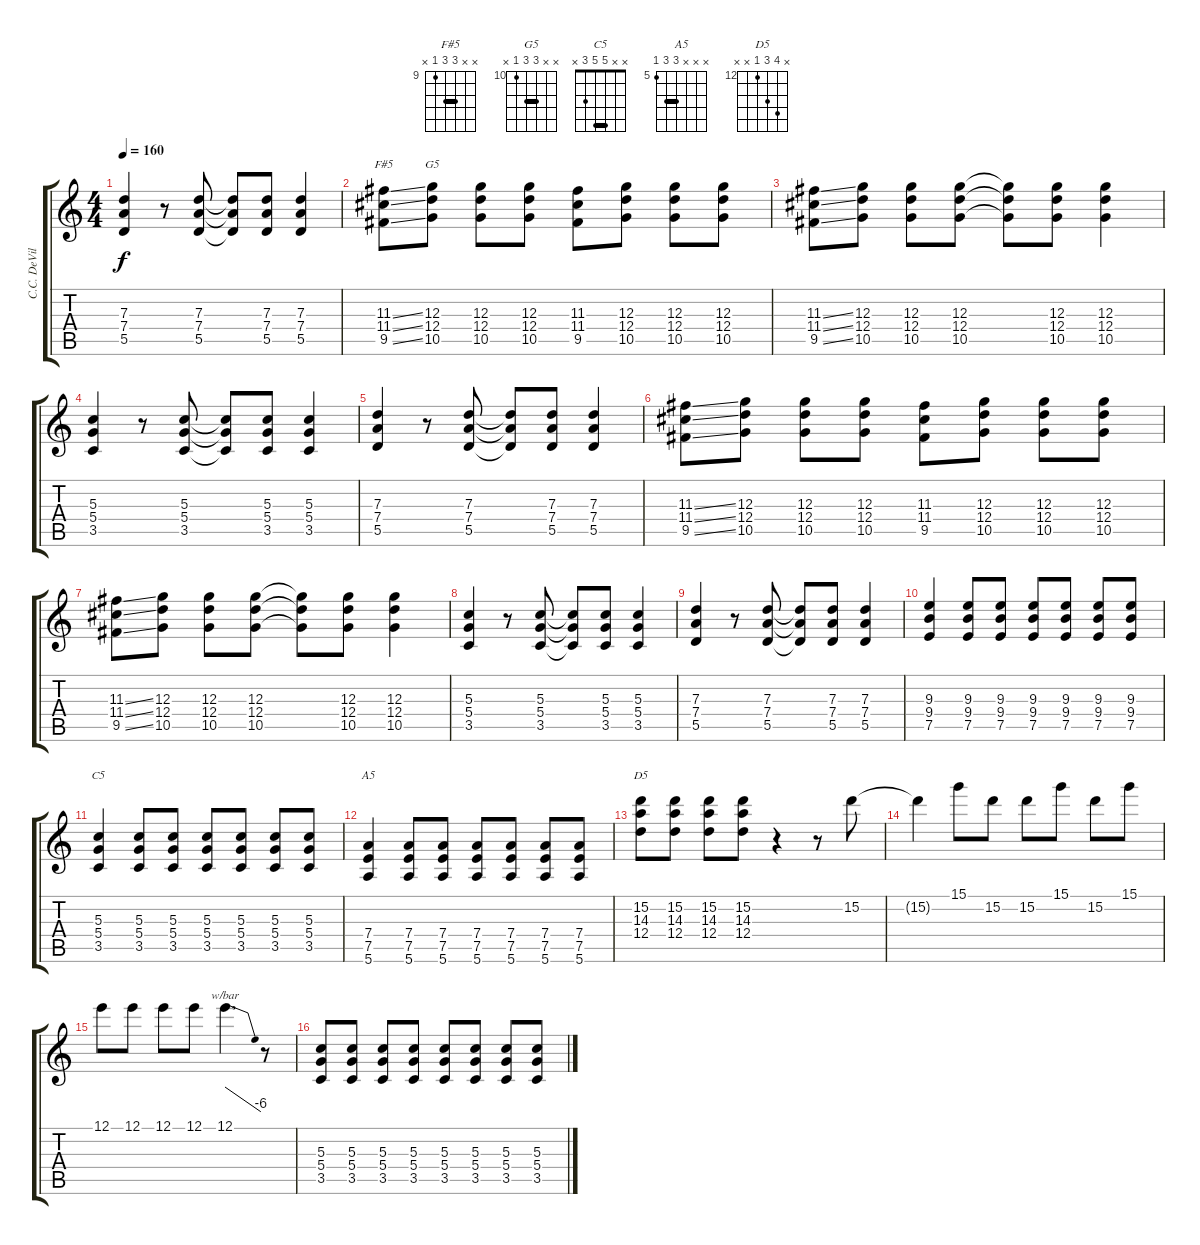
\track ("C.C. DeVille" "C.C. DeVil") {instrument distortionguitar}
\staff {score tabs}
\tuning (E4 B3 G3 D3 A2 E2) {hide}
\chord ("F#5" x x 11 11 9 x) {firstfret 9 barre 11}
\chord ("G5" x x 12 12 10 x) {firstfret 10 barre 12}
\chord ("C5" x x 5 5 3 x) {barre 5}
\chord ("A5" x x x 7 7 5) {firstfret 5 barre 7}
\chord ("D5" x 15 14 12 x x) {firstfret 12}
\ts (4 4)
\tempo 160
\clef g2
\ks c
(7.3 7.4 5.5).4{dy f} r.8 (7.3 7.4 5.5).8 (7.3{t} 7.4{t} 5.5{t}).8 (7.3 7.4 5.5).8 (7.3 7.4 5.5).4 |
(11.3{ss} 11.4{ss} 9.5{ss}).8{ch "F#5"} (12.3 12.4 10.5).8{ch "G5"} (12.3 12.4 10.5).8 (12.3 12.4 10.5).8 (11.3 11.4 9.5).8 (12.3 12.4 10.5).8 (12.3 12.4 10.5).8 (12.3 12.4 10.5).8 |
(11.3{ss} 11.4{ss} 9.5{ss}).8 (12.3 12.4 10.5).8 (12.3 12.4 10.5).8 (12.3 12.4 10.5).8 (12.3{t} 12.4{t} 10.5{t}).8 (12.3 12.4 10.5).8 (12.3 12.4 10.5).4 |
(5.3 5.4 3.5).4 r.8 (5.3 5.4 3.5).8 (5.3{t} 5.4{t} 3.5{t}).8 (5.3 5.4 3.5).8 (5.3 5.4 3.5).4 |
(7.3 7.4 5.5).4 r.8 (7.3 7.4 5.5).8 (7.3{t} 7.4{t} 5.5{t}).8 (7.3 7.4 5.5).8 (7.3 7.4 5.5).4 |
(11.3{ss} 11.4{ss} 9.5{ss}).8 (12.3 12.4 10.5).8 (12.3 12.4 10.5).8 (12.3 12.4 10.5).8 (11.3 11.4 9.5).8 (12.3 12.4 10.5).8 (12.3 12.4 10.5).8 (12.3 12.4 10.5).8 |
(11.3{ss} 11.4{ss} 9.5{ss}).8 (12.3 12.4 10.5).8 (12.3 12.4 10.5).8 (12.3 12.4 10.5).8 (12.3{t} 12.4{t} 10.5{t}).8 (12.3 12.4 10.5).8 (12.3 12.4 10.5).4 |
(5.3 5.4 3.5).4 r.8 (5.3 5.4 3.5).8 (5.3{t} 5.4{t} 3.5{t}).8 (5.3 5.4 3.5).8 (5.3 5.4 3.5).4 |
(7.3 7.4 5.5).4 r.8 (7.3 7.4 5.5).8 (7.3{t} 7.4{t} 5.5{t}).8 (7.3 7.4 5.5).8 (7.3 7.4 5.5).4 |
(9.3 9.4 7.5).4 (9.3 9.4 7.5).8 (9.3 9.4 7.5).8 (9.3 9.4 7.5).8 (9.3 9.4 7.5).8 (9.3 9.4 7.5).8 (9.3 9.4 7.5).8 |
(5.3 5.4 3.5).4{ch "C5"} (5.3 5.4 3.5).8 (5.3 5.4 3.5).8 (5.3 5.4 3.5).8 (5.3 5.4 3.5).8 (5.3 5.4 3.5).8 (5.3 5.4 3.5).8 |
(7.4 7.5 5.6).4{ch "A5"} (7.4 7.5 5.6).8 (7.4 7.5 5.6).8 (7.4 7.5 5.6).8 (7.4 7.5 5.6).8 (7.4 7.5 5.6).8 (7.4 7.5 5.6).8 |
(15.2 14.3 12.4).8{ch "D5"} (15.2 14.3 12.4).8 (15.2 14.3 12.4).8 (15.2 14.3 12.4).8 r.4 r.8 15.2.8 |
15.2{t}.4 15.1.8 15.2.8 15.2.8 15.1.8 15.2.8 15.1.8 |
12.1.8 12.1.8 12.1.8 12.1.8 12.1.4{d tbe (dive default 0 0 60 -24)} r.8 |
(5.3 5.4 3.5).8 (5.3 5.4 3.5).8 (5.3 5.4 3.5).8 (5.3 5.4 3.5).8 (5.3 5.4 3.5).8 (5.3 5.4 3.5).8 (5.3 5.4 3.5).8 (5.3 5.4 3.5).8
